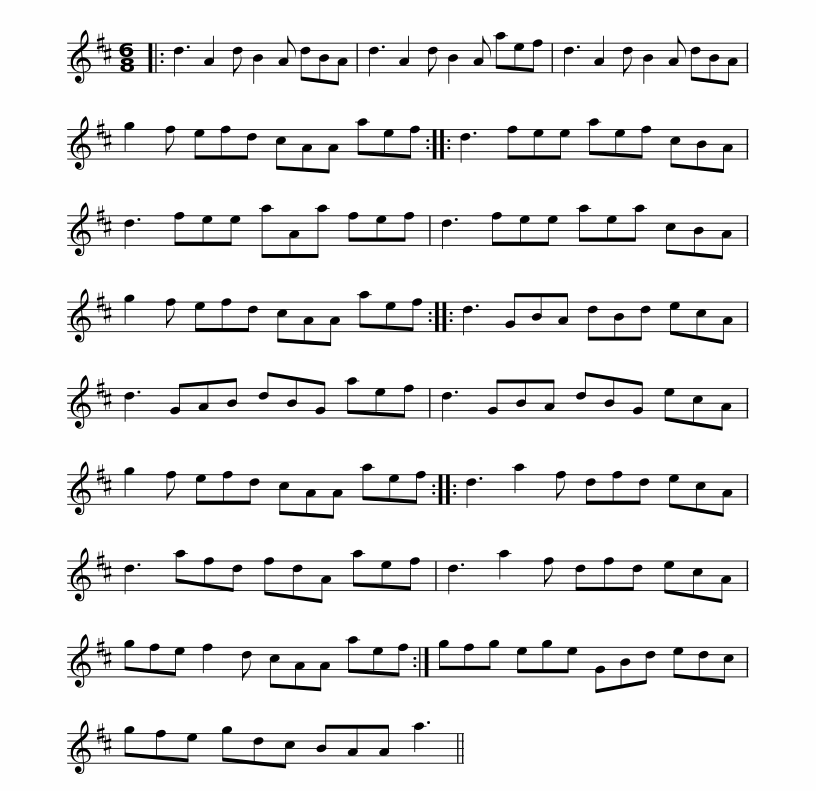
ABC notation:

X:1
L:1/8
M:6/8
I:linebreak $
K:D
V:1 treble
V:1
|: d3 A2 d B2 A dBA | d3 A2 d B2 A aef | d3 A2 d B2 A dBA | g2 f efd cAA aef ::$ d3 fee aef cBA | %5
 d3 fee aAa fef | d3 fee aea cBA | g2 f efd cAA aef ::$ d3 GBA dBd ecA | d3 GAB dBG aef | %10
 d3 GBA dBG ecA | g2 f efd cAA aef ::$ d3 a2 f dfd ecA | d3 afd fdA aef | d3 a2 f dfd ecA | %15
 gfe f2 d cAA aef :|$ gfg ege GBd edc | gfe gdc BAA a3 || %18
